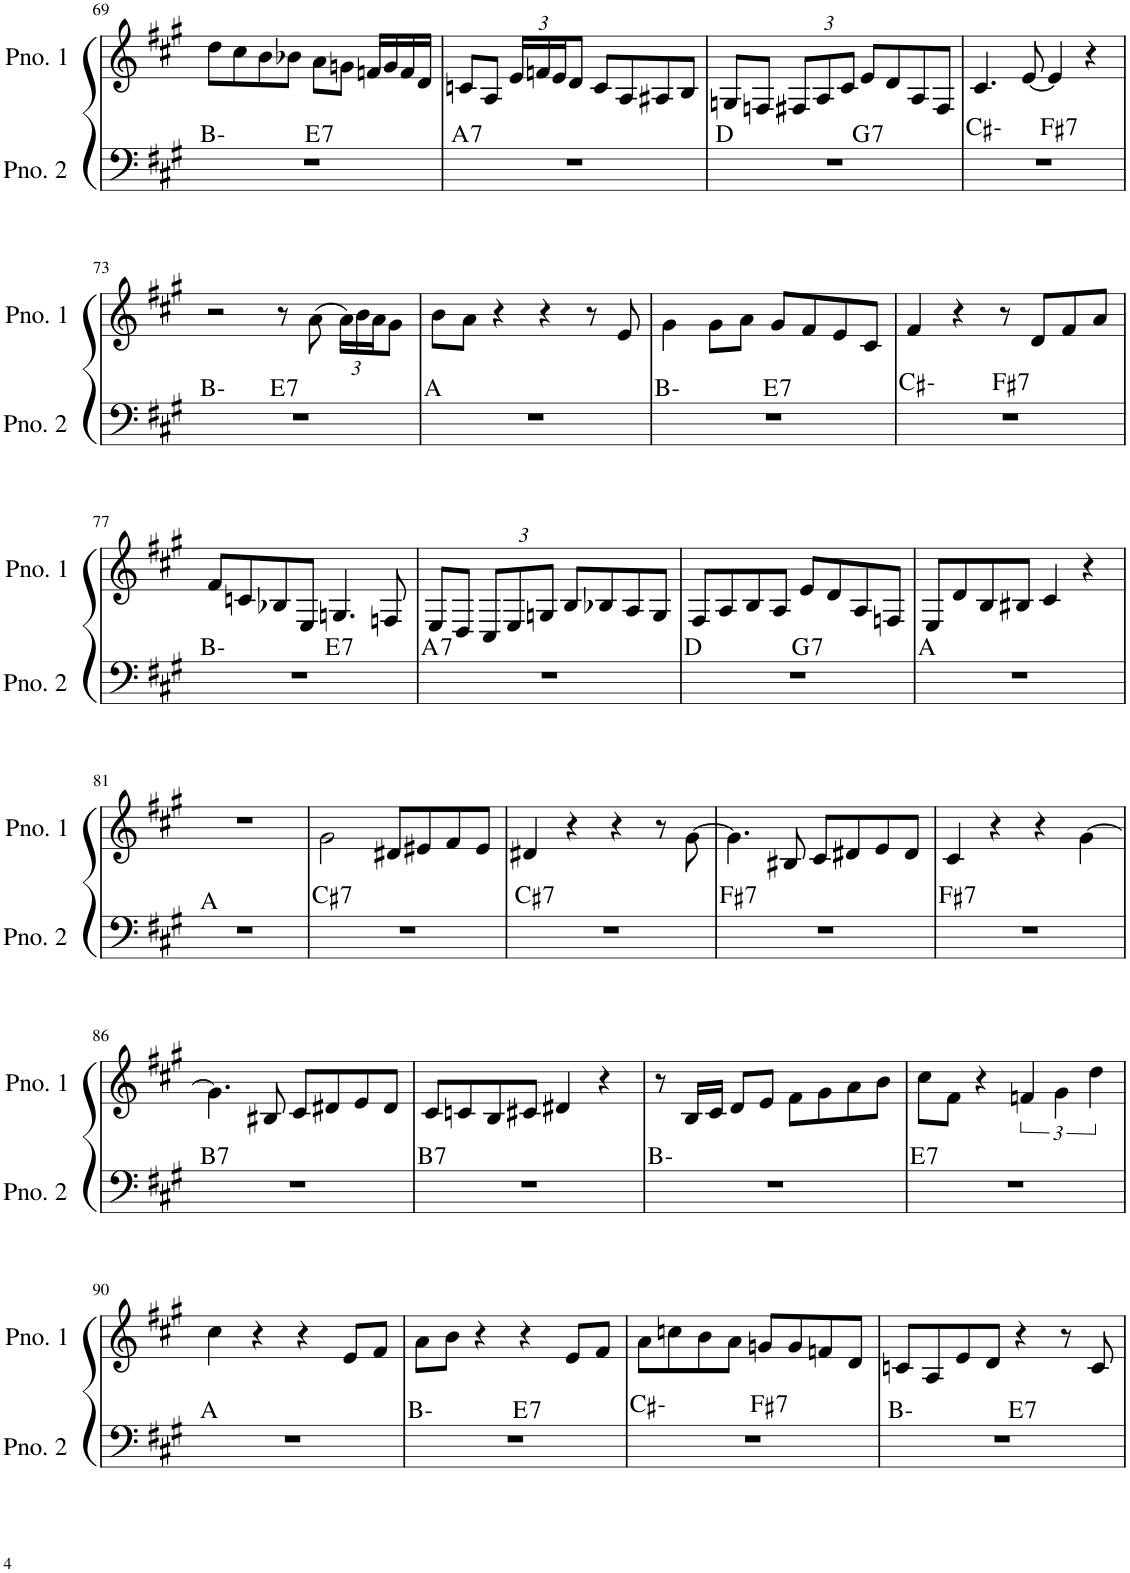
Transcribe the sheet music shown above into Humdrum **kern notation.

**kern	**harte	**kern
*part2	*part2	*part1
*staff2	*	*staff1
*I"ピアノ 2	*	*I"ピアノ 1
!!LO:PB:g=z
*clefF4	*	*clefG2
*k[f#c#g#]	*	*k[f#c#g#]
*M4/4	*	*M4/4
=69	=69	=69
*^	*	*
1r	2ryy	B:min	8dd\L
.	.	.	8cc#\
.	.	.	8b\
.	.	.	8b-X\J
!	!	!LO:H:kt=7	!
.	2ryy	E:7	8a\L
.	.	.	8gn\J
.	.	.	16fn/LL
.	.	.	16g/
.	.	.	16f/
.	.	.	16d/JJ
=70	=70	=70	=70
!	!	!LO:H:kt=7	!
*v	*v	*	*
1r	A:7	8cn/L
.	.	8A/J
*	*	*Xbrackettup
.	.	24e/LL
.	.	24fn/
.	.	24e/J
.	.	8d/J
.	.	8c/L
.	.	8A/
.	.	8A#X/
.	.	8B/J
=71	=71	=71
*^	*	*
1r	2ryy	D:maj	8Gn/L
.	.	.	8Fn/J
.	.	.	12F#X/L
.	.	.	12A/
.	.	.	12c#/J
!	!	!LO:H:kt=7	!
.	2ryy	G:7	8e/L
.	.	.	8d/
.	.	.	8A/
.	.	.	8F#/J
=72	=72	=72	=72
1r	2ryy	C#:min	4.c#/
.	.	.	[8e/
!	!	!LO:H:kt=7	!
.	2ryy	F#:7	4e/]
.	.	.	4r
!!LO:LB:g=z
=73	=73	=73	=73
1r	2ryy	B:min	2r
!	!	!LO:H:kt=7	!
.	2ryy	E:7	8r
.	.	.	(8a\
.	.	.	24a\LL)
.	.	.	24b\
.	.	.	24a\J
.	.	.	8g#\J
*v	*v	*	*
=74	=74	=74
1r	A:maj	8b\L
.	.	8a\J
.	.	4r
.	.	4r
.	.	8r
.	.	8e/
=75	=75	=75
*^	*	*
1r	2ryy	B:min	4g#\
.	.	.	8g#\L
.	.	.	8a\J
!	!	!LO:H:kt=7	!
.	2ryy	E:7	8g#/L
.	.	.	8f#/
.	.	.	8e/
.	.	.	8c#/J
=76	=76	=76	=76
1r	2ryy	C#:min	4f#/
.	.	.	4r
!	!	!LO:H:kt=7	!
.	2ryy	F#:7	8r
.	.	.	8d/L
.	.	.	8f#/
.	.	.	8a/J
!!LO:LB:g=z
=77	=77	=77	=77
1r	2ryy	B:min	8f#/L
.	.	.	8cn/
.	.	.	8B-X/
.	.	.	8E/J
!	!	!LO:H:kt=7	!
.	2ryy	E:7	4.Gn/
.	.	.	8Fn/
=78	=78	=78	=78
!	!	!LO:H:kt=7	!
*v	*v	*	*
1r	A:7	8E/L
.	.	8D/J
.	.	12C#/L
.	.	12E/
.	.	12Gn/J
.	.	8B/L
.	.	8B-X/
.	.	8A/
.	.	8G/J
=79	=79	=79
*^	*	*
1r	2ryy	D:maj	8F#/L
.	.	.	8A/
.	.	.	8B/
.	.	.	8A/J
!	!	!LO:H:kt=7	!
.	2ryy	G:7	8e/L
.	.	.	8d/
.	.	.	8A/
.	.	.	8Fn/J
*v	*v	*	*
=80	=80	=80
1r	A:maj	8E/L
.	.	8d/
.	.	8B/
.	.	8B#X/J
.	.	4c#/
.	.	4r
!!LO:LB:g=z
=81	=81	=81
1r	A:maj	1r
=82	=82	=82
!	!LO:H:kt=7	!
1r	C#:7	2g#\
.	.	8d#X/L
.	.	8e#X/
.	.	8f#/
.	.	8e#/J
=83	=83	=83
!	!LO:H:kt=7	!
1r	C#:7	4d#X/
.	.	4r
.	.	4r
.	.	8r
.	.	[8g#\
=84	=84	=84
!	!LO:H:kt=7	!
1r	F#:7	4.g#\]
.	.	8B#X/
.	.	8c#/L
.	.	8d#X/
.	.	8e/
.	.	8d#/J
=85	=85	=85
!	!LO:H:kt=7	!
1r	F#:7	4c#/
.	.	4r
.	.	4r
.	.	[4g#\
!!LO:LB:g=z
=86	=86	=86
!	!LO:H:kt=7	!
1r	B:7	4.g#\]
.	.	8B#X/
.	.	8c#/L
.	.	8d#X/
.	.	8e/
.	.	8d#/J
=87	=87	=87
!	!LO:H:kt=7	!
1r	B:7	8c#/L
.	.	8cn/
.	.	8B/
.	.	8c#X/J
.	.	4d#X/
.	.	4r
=88	=88	=88
1r	B:min	8r
.	.	16B/LL
.	.	16c#/JJ
.	.	8d/L
.	.	8e/J
.	.	8f#\L
.	.	8g#\
.	.	8a\
.	.	8b\J
=89	=89	=89
!	!LO:H:kt=7	!
1r	E:7	8cc#\L
.	.	8f#\J
.	.	4r
*	*	*brackettup
.	.	6fn/
.	.	6g#\
.	.	6dd\
!!LO:LB:g=z
=90	=90	=90
1r	A:maj	4cc#\
.	.	4r
.	.	4r
.	.	8e/L
.	.	8f#/J
=91	=91	=91
*^	*	*
1r	2ryy	B:min	8a\L
.	.	.	8b\J
.	.	.	4r
!	!	!LO:H:kt=7	!
.	2ryy	E:7	4r
.	.	.	8e/L
.	.	.	8f#/J
=92	=92	=92	=92
1r	2ryy	C#:min	8a\L
.	.	.	8ccn\
.	.	.	8b\
.	.	.	8a\J
!	!	!LO:H:kt=7	!
.	2ryy	F#:7	8gn/L
.	.	.	8g/
.	.	.	8fn/
.	.	.	8d/J
=93	=93	=93	=93
1r	2ryy	B:min	8cn/L
.	.	.	8A/
.	.	.	8e/
.	.	.	8d/J
!	!	!LO:H:kt=7	!
.	2ryy	E:7	4r
.	.	.	8r
.	.	.	8c/
*v	*v	*	*
=	=	=
*-	*-	*-
